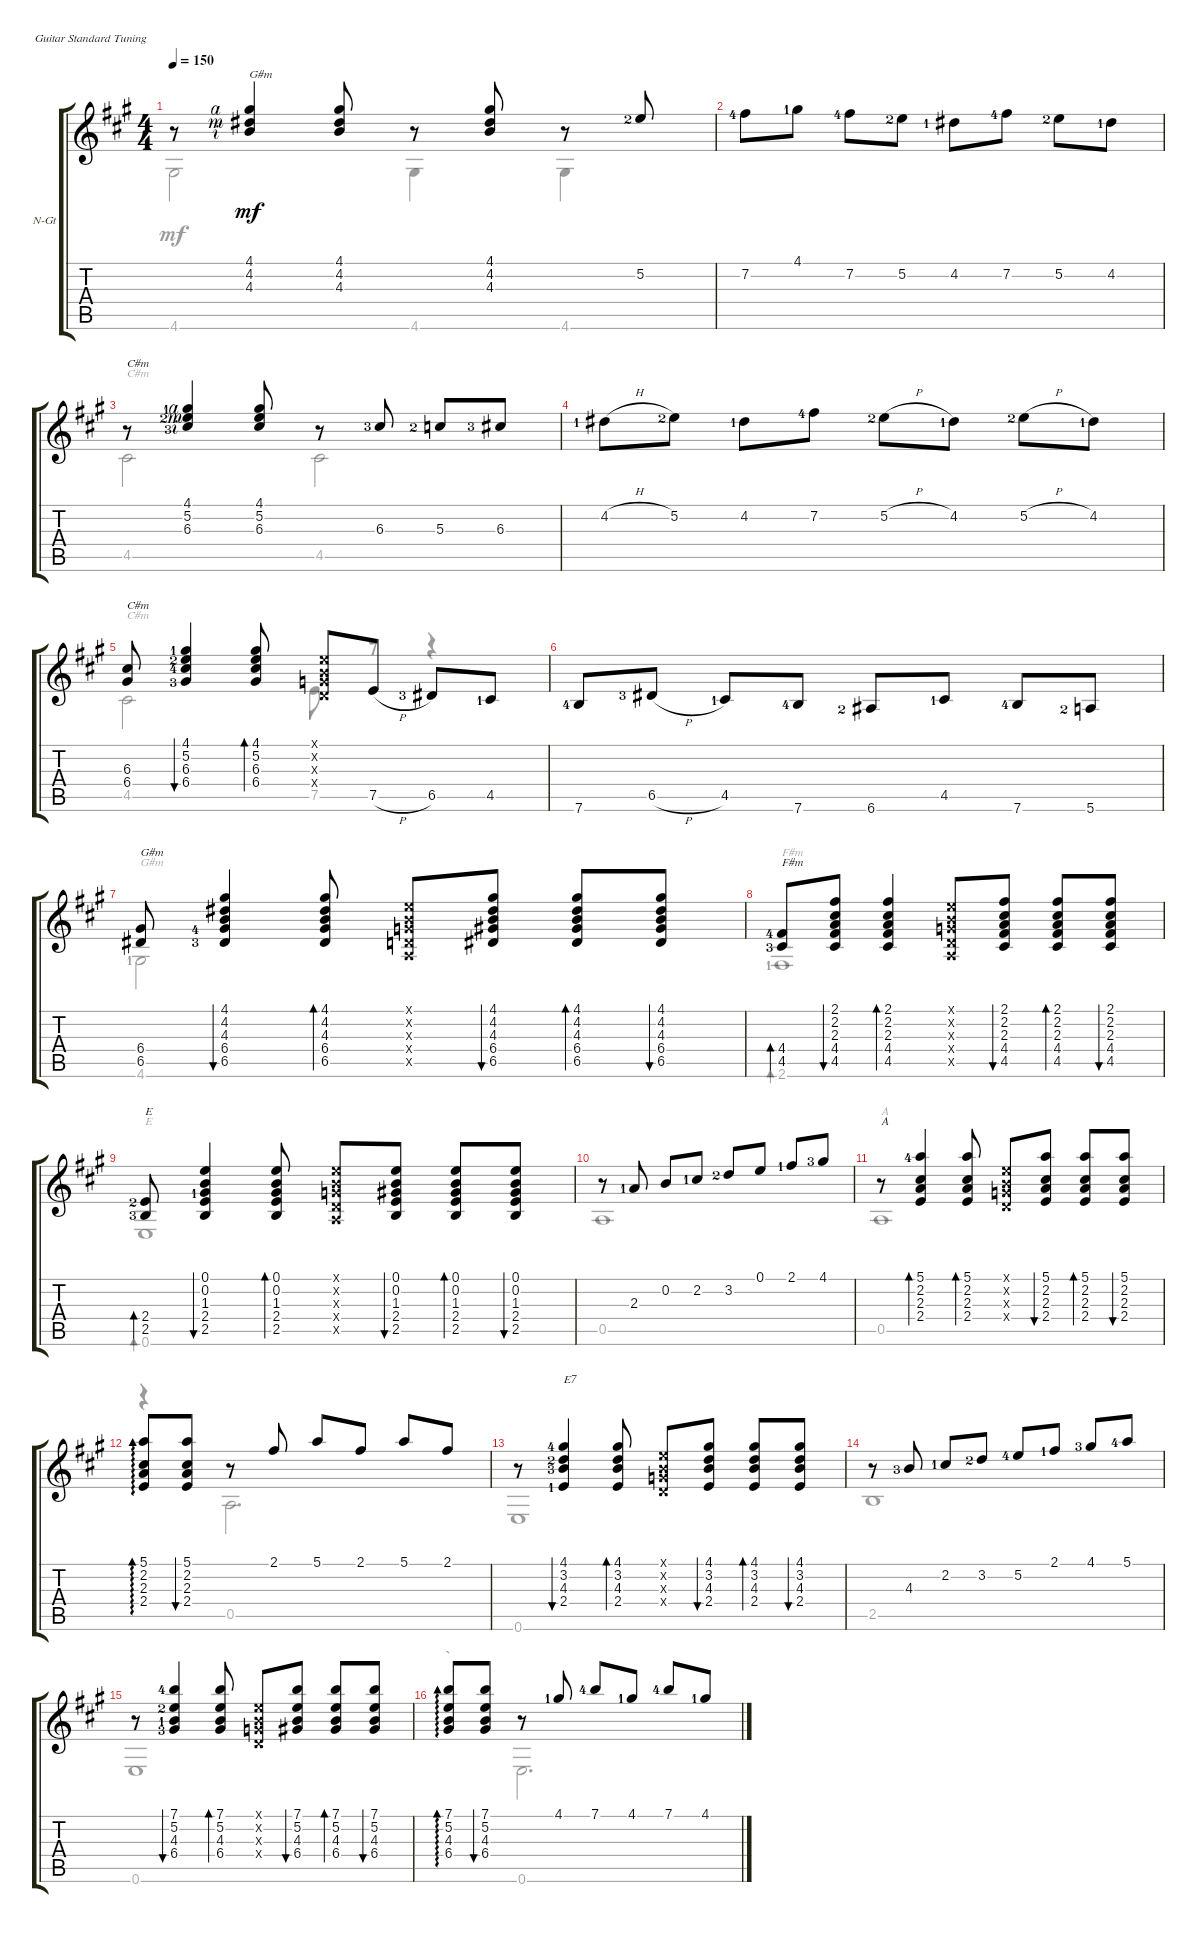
\defaultSystemsLayout 4
\bracketExtendMode groupsimilarinstruments
\firstSystemTrackNameOrientation horizontal
\otherSystemsTrackNameOrientation horizontal
\track ("Nylon Guitar" "N-Gt") {instrument acousticguitarsteel}
\staff {score tabs}
\tuning (E4 B3 G3 D3 A2 E2)
\voice
\ts (4 4)
\tempo 150
\clef g2
\ks a
r.8{dy mf} (4.1{rf 4} 4.2{rf 3} 4.3{rf 2}).4{txt "G#m"} (4.3 4.2 4.1).8 r.8 (4.2 4.1 4.3).8 r.8 5.2{lf 3}.8 |
7.2{lf 5}.8 4.1{lf 2}.8 7.2{lf 5}.8 5.2{lf 3}.8 4.2{lf 2}.8 7.2{lf 5}.8 5.2{lf 3}.8 4.2{lf 2}.8 |
r.8{txt "C#m"} (4.1{lf 2 rf 4} 5.2{lf 3 rf 3} 6.3{lf 4 rf 2}).4 (6.3 5.2 4.1).8 r.8 6.3{lf 4}.8 5.3{lf 3}.8 6.3{lf 4}.8 |
4.2{h lf 2}.8 5.2{lf 3}.8 4.2{lf 2}.8 7.2{lf 5}.8 5.2{h lf 3}.8 4.2{lf 2}.8 5.2{h lf 3}.8 4.2{lf 2}.8 |
(6.3 6.4).8{txt "C#m"} (4.1{lf 2} 5.2{lf 3} 6.3{lf 5} 6.4{lf 4}).4{bu 30} (6.4 6.3 5.2 4.1).8{bd 30} (0.1{x} 0.2{x} 0.3{x} 0.4{x}).8 7.5{h}.8 6.5{lf 4}.8 4.5{lf 2}.8 |
7.6{lf 5}.8 6.5{h lf 4}.8 4.5{lf 2}.8 7.6{lf 5}.8 6.6{lf 3}.8 4.5{lf 2}.8 7.6{lf 5}.8 5.6{lf 3}.8 |
(6.4 6.5).8{txt "G#m"} (6.5{lf 4} 6.4{lf 5} 4.3 4.2 4.1).4{bu 30} (6.5 6.4 4.3 4.2 4.1).8{bd 30} (0.1{x} 0.2{x} 0.3{x} 0.5{x} 0.4{x}).8 (6.5 6.4 4.3 4.2 4.1).8{bu 30} (6.5 6.4 4.3 4.2 4.1).8{bd 30} (6.5 6.4 4.3 4.2 4.1).8{bu 30} |
(4.4{lf 5} 4.5{lf 4}).8{bd 30 txt "F#m"} (4.5 4.4 2.3 2.2 2.1).8{bu 30} (4.5 4.4 2.3 2.2 2.1).4{bd 30} (0.1{x} 0.2{x} 0.3{x} 0.4{x} 0.5{x}).8 (4.5 4.4 2.3 2.2 2.1).8{bu 30} (4.5 4.4 2.3 2.2 2.1).8{bd 30} (4.5 4.4 2.3 2.2 2.1).8{bu 30} |
(2.5{lf 4} 2.4{lf 3}).8{bd 30 txt "E"} (0.1 0.2 1.3{lf 2} 2.4 2.5).4{bu 30} (0.1 0.2 1.3 2.4 2.5).8{bd 30} (0.1{x} 0.2{x} 0.3{x} 0.4{x} 0.5{x}).8 (0.1 0.2 1.3 2.4 2.5).8{bu 30} (0.1 0.2 1.3 2.4 2.5).8{bd 30} (0.1 0.2 1.3 2.4 2.5).8{bu 30} |
r.8 2.3{lf 2}.8 0.2.8 2.2{lf 2}.8 3.2{lf 3}.8 0.1.8 2.1{lf 2}.8 4.1{lf 4}.8 |
r.8{txt "A"} (5.1{lf 5} 2.2 2.3 2.4).4{bd 30} (5.1 2.2 2.3 2.4).8{bd 30} (0.4{x} 0.3{x} 0.2{x} 0.1{x}).8 (5.1 2.2 2.3 2.4).8{bu 30} (5.1 2.2 2.3 2.4).8{bd 30} (5.1 2.2 2.3 2.4).8{bu 30} |
(5.1 2.2 2.3 2.4).8{ad 0} (2.4 2.3 2.2 5.1).8{bu 30} r.8 2.1.8 5.1.8 2.1.8 5.1.8 2.1.8 |
r.8 (4.1{lf 5} 3.2{lf 3} 4.3{lf 4} 2.4{lf 2}).4{bu 30 txt "E7"} (2.4 4.3 3.2 4.1).8{bd 30} (0.1{x} 0.2{x} 0.3{x} 0.4{x}).8 (2.4 4.3 3.2 4.1).8{bu 30} (2.4 4.3 3.2 4.1).8{bd 30} (2.4 4.3 3.2 4.1).8{bu 30} |
r.8 4.3{lf 4}.8 2.2{lf 2}.8 3.2{lf 3}.8 5.2{lf 5}.8 2.1{lf 2}.8 4.1{lf 4}.8 5.1{lf 5}.8 |
r.8 (7.1{lf 5} 5.2{lf 3} 4.3{lf 2} 6.4{lf 4}).4{bu 30} (7.1 5.2 4.3 6.4).8{bd 30} (0.1{x} 0.2{x} 0.3{x} 0.4{x}).8 (7.1 5.2 4.3 6.4).8{bu 30} (7.1 5.2 4.3 6.4).8{bd 30} (7.1 5.2 4.3 6.4).8{bu 30} |
(7.1 5.2 4.3 6.4).8{ad 30} (7.1 5.2 4.3 6.4).8{bu 30} r.8 4.1{lf 2}.8 7.1{lf 5}.8 4.1{lf 2}.8 7.1{lf 5}.8 4.1{lf 2}.8
\voice
\clef g2
\ottava regular
\simile none
\ks a
4.6.2{dy mf} 4.6.4 4.6.4 |
|
4.5.2{txt "C#m"} 4.5.2 |
|
4.5.2{txt "C#m"} 7.5.8 r.8 r.4 |
|
4.6{lf 2}.2{txt "G#m"} |
2.6{lf 2}.1{bd 0 txt "F#m"} |
0.6.1{bd 0 txt "E"} |
0.5.1 |
0.5.1{txt "A"} |
r.4{ad 0} 0.5.2{d} |
0.6.1 |
2.5.1 |
0.6.1 |
r.4{ad 0} 0.6.2{d}
